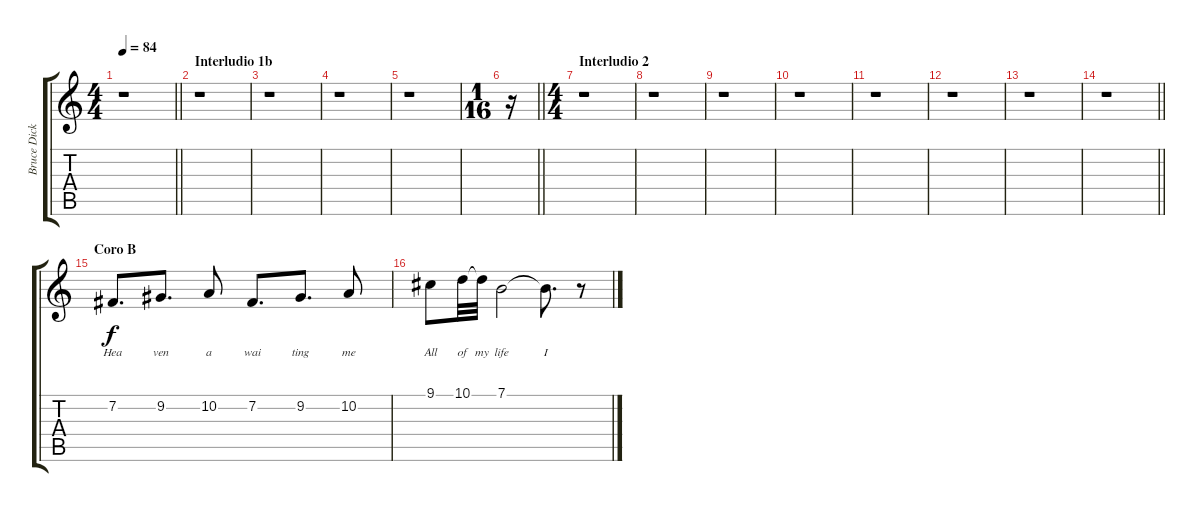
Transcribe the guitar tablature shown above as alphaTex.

\track ("Bruce Dickinson" "Bruce Dick") {instrument lead2sawtooth}
\staff {score tabs}
\tuning (E4 B3 G3 D3 A2 E2) {hide}
\ts (4 4)
\tempo 84
\clef g2
\barLineRight lightlight
\ks c
r.1{dy f} |
\section ("" "Interludio 1b")
r.1 |
r.1 |
r.1 |
r.1 |
\ts (1 16)
\barLineRight lightlight
r.16 |
\ts (4 4)
\section ("" "Interludio 2")
r.1 |
r.1 |
r.1 |
r.1 |
r.1 |
r.1 |
r.1 |
\barLineRight lightlight
r.1 |
\section ("" "Coro B")
7.2.8{d lyrics (0 "Hea") lyrics (1 "") lyrics (2 "") lyrics (3 "") lyrics (4 "")} 9.2.8{d lyrics (0 "ven") lyrics (1 "") lyrics (2 "") lyrics (3 "") lyrics (4 "")} 10.2.8{lyrics (0 "a") lyrics (1 "") lyrics (2 "") lyrics (3 "") lyrics (4 "")} 7.2.8{d lyrics (0 "wai") lyrics (1 "") lyrics (2 "") lyrics (3 "") lyrics (4 "")} 9.2.8{d lyrics (0 "ting") lyrics (1 "") lyrics (2 "") lyrics (3 "") lyrics (4 "")} 10.2.8{lyrics (0 "me") lyrics (1 "") lyrics (2 "") lyrics (3 "") lyrics (4 "")} |
9.1.8{lyrics (0 "All") lyrics (1 "") lyrics (2 "") lyrics (3 "") lyrics (4 "")} 10.1.32{lyrics (0 "of") lyrics (1 "") lyrics (2 "") lyrics (3 "") lyrics (4 "")} 10.1{t}.32{lyrics (0 "my") lyrics (1 "") lyrics (2 "") lyrics (3 "") lyrics (4 "")} 7.1.2{lyrics (0 "life") lyrics (1 "") lyrics (2 "") lyrics (3 "") lyrics (4 "")} 7.1{t}.8{d lyrics (0 "I") lyrics (1 "") lyrics (2 "") lyrics (3 "") lyrics (4 "")} r.8
